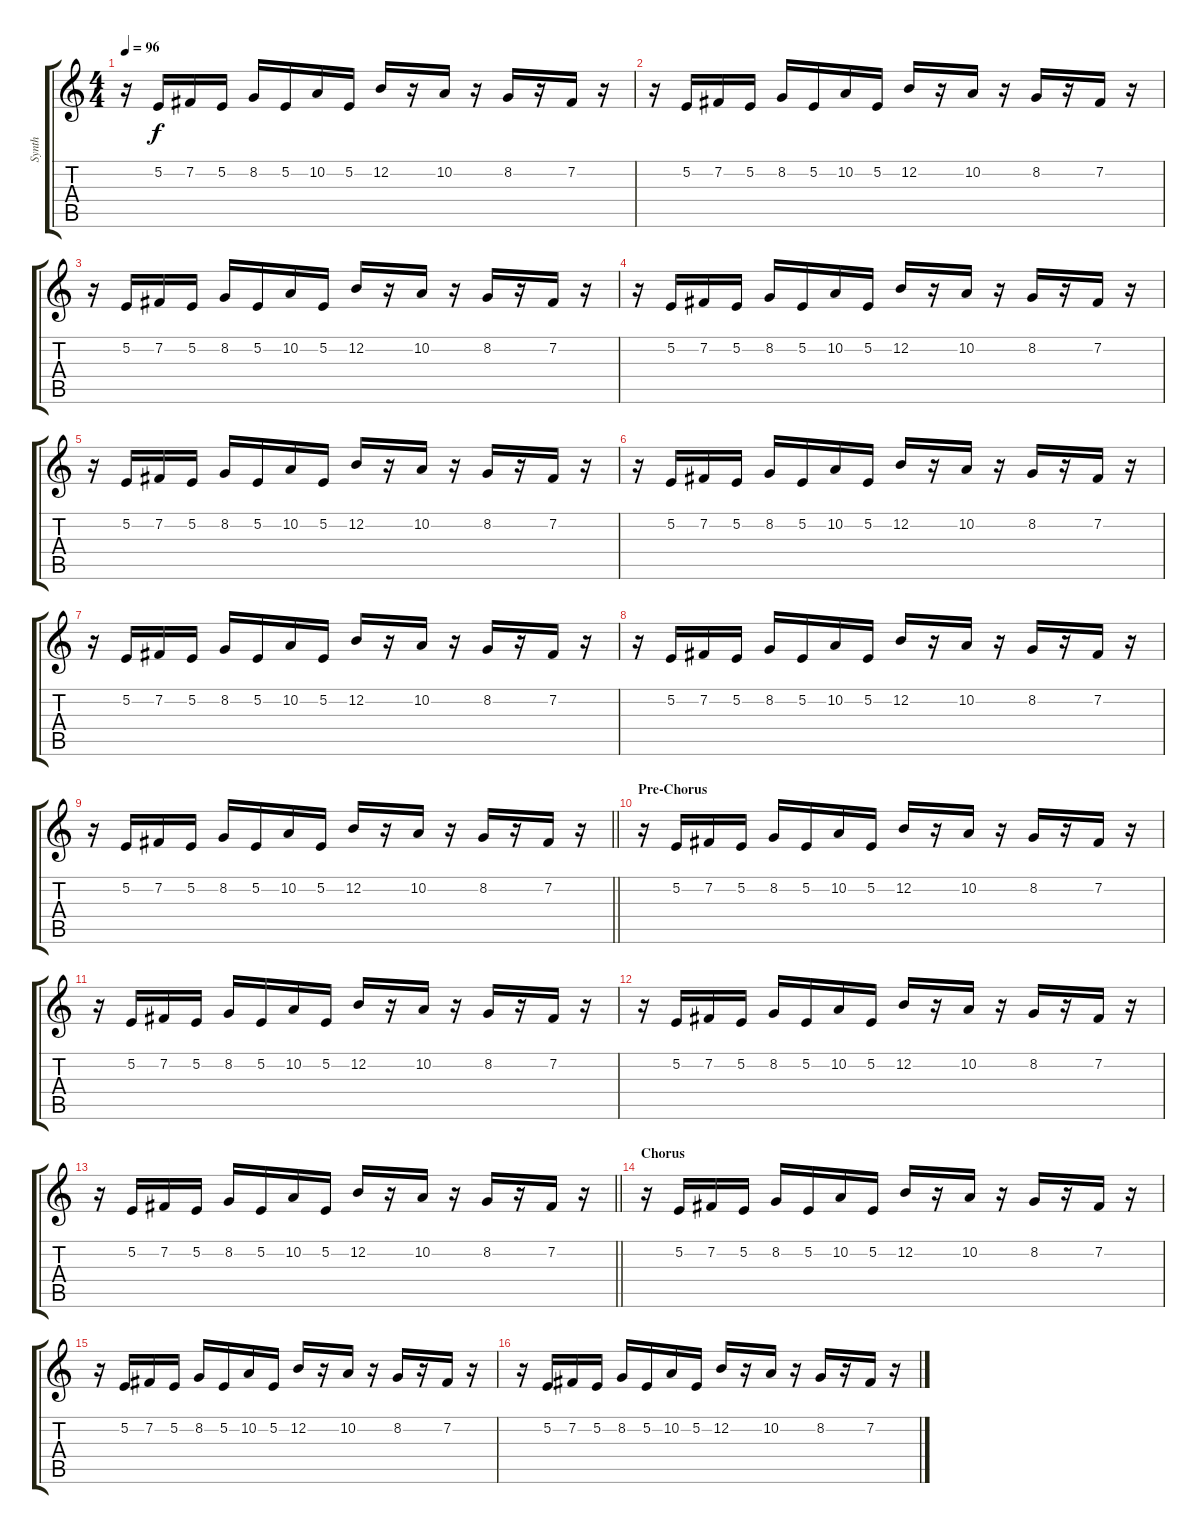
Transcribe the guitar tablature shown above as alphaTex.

\track ("Synth" "Synth") {instrument stringensemble1}
\staff {score tabs}
\tuning (E4 B3 G3 D3 A2 E2) {hide}
\ts (4 4)
\tempo 96
\clef g2
\ks c
r.16{dy f} 5.2.16 7.2.16 5.2.16 8.2.16 5.2.16 10.2.16 5.2.16 12.2.16 r.16 10.2.16 r.16 8.2.16 r.16 7.2.16 r.16 |
r.16 5.2.16 7.2.16 5.2.16 8.2.16 5.2.16 10.2.16 5.2.16 12.2.16 r.16 10.2.16 r.16 8.2.16 r.16 7.2.16 r.16 |
r.16 5.2.16 7.2.16 5.2.16 8.2.16 5.2.16 10.2.16 5.2.16 12.2.16 r.16 10.2.16 r.16 8.2.16 r.16 7.2.16 r.16 |
r.16 5.2.16 7.2.16 5.2.16 8.2.16 5.2.16 10.2.16 5.2.16 12.2.16 r.16 10.2.16 r.16 8.2.16 r.16 7.2.16 r.16 |
r.16 5.2.16 7.2.16 5.2.16 8.2.16 5.2.16 10.2.16 5.2.16 12.2.16 r.16 10.2.16 r.16 8.2.16 r.16 7.2.16 r.16 |
r.16 5.2.16 7.2.16 5.2.16 8.2.16 5.2.16 10.2.16 5.2.16 12.2.16 r.16 10.2.16 r.16 8.2.16 r.16 7.2.16 r.16 |
r.16 5.2.16 7.2.16 5.2.16 8.2.16 5.2.16 10.2.16 5.2.16 12.2.16 r.16 10.2.16 r.16 8.2.16 r.16 7.2.16 r.16 |
r.16 5.2.16 7.2.16 5.2.16 8.2.16 5.2.16 10.2.16 5.2.16 12.2.16 r.16 10.2.16 r.16 8.2.16 r.16 7.2.16 r.16 |
\barLineRight lightlight
r.16 5.2.16 7.2.16 5.2.16 8.2.16 5.2.16 10.2.16 5.2.16 12.2.16 r.16 10.2.16 r.16 8.2.16 r.16 7.2.16 r.16 |
\section ("" "Pre-Chorus")
r.16 5.2.16 7.2.16 5.2.16 8.2.16 5.2.16 10.2.16 5.2.16 12.2.16 r.16 10.2.16 r.16 8.2.16 r.16 7.2.16 r.16 |
r.16 5.2.16 7.2.16 5.2.16 8.2.16 5.2.16 10.2.16 5.2.16 12.2.16 r.16 10.2.16 r.16 8.2.16 r.16 7.2.16 r.16 |
r.16 5.2.16 7.2.16 5.2.16 8.2.16 5.2.16 10.2.16 5.2.16 12.2.16 r.16 10.2.16 r.16 8.2.16 r.16 7.2.16 r.16 |
\barLineRight lightlight
r.16 5.2.16 7.2.16 5.2.16 8.2.16 5.2.16 10.2.16 5.2.16 12.2.16 r.16 10.2.16 r.16 8.2.16 r.16 7.2.16 r.16 |
\section ("" "Chorus")
r.16 5.2.16 7.2.16 5.2.16 8.2.16 5.2.16 10.2.16 5.2.16 12.2.16 r.16 10.2.16 r.16 8.2.16 r.16 7.2.16 r.16 |
r.16 5.2.16 7.2.16 5.2.16 8.2.16 5.2.16 10.2.16 5.2.16 12.2.16 r.16 10.2.16 r.16 8.2.16 r.16 7.2.16 r.16 |
r.16 5.2.16 7.2.16 5.2.16 8.2.16 5.2.16 10.2.16 5.2.16 12.2.16 r.16 10.2.16 r.16 8.2.16 r.16 7.2.16 r.16
